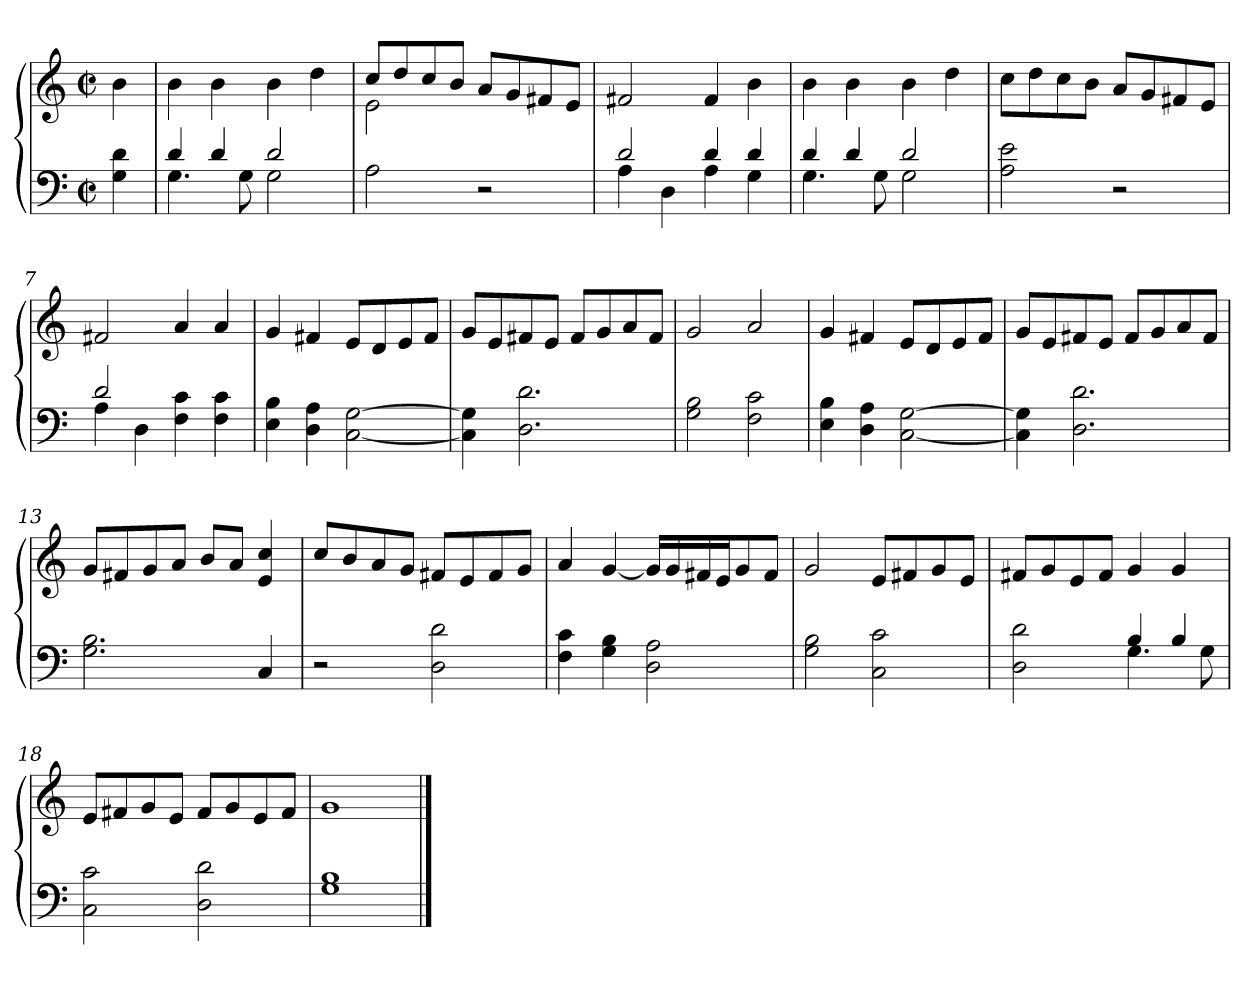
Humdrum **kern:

**kern	**kern
*part1	*part1
*staff2	*staff1
*clefF4	*clefG2
*k[]	*k[]
*M2/2	*M2/2
*met(c|)	*met(c|)
=1	=1
4G\ 4d\	4b\
=2	=2
*^	*
4d/	4.G\	4b\
4d/	.	4b\
.	8G\	.
2d/	2G\	4b\
.	.	4dd\
*v	*v	*
=3	=3
*	*^
2A\	8cc/L	2e\
.	8dd/	.
.	8cc/	.
.	8b/J	.
2r	8a/L	2ryy
.	8g/	.
.	8f#X/	.
.	8e/J	.
*	*v	*v
=4	=4
*^	*
2d/	4A\	2f#X/
.	4D\	.
4d/	4A\	4f#/
4d/	4G\	4b\
=5	=5	=5
4d/	4.G\	4b\
4d/	.	4b\
.	8G\	.
2d/	2G\	4b\
.	.	4dd\
*v	*v	*
!!LO:LB:g=z
=6	=6
2A\ 2e\	8cc\L
.	8dd\
.	8cc\
.	8b\J
2r	8a/L
.	8g/
.	8f#X/
.	8e/J
=7	=7
*^	*
2d/	4A\	2f#X/
.	4D\	.
4F\ 4c\	2ryy	4a/
4F\ 4c\	.	4a/
*v	*v	*
=8	=8
4E\ 4B\	4g/
4D\ 4A\	4f#X/
[2C\ [2G\	8e/L
.	8d/
.	8e/
.	8f#/J
=9	=9
4C]\ 4G]\	8g/L
.	8e/
2.D\ 2.d\	8f#X/
.	8e/J
.	8f#/L
.	8g/
.	8a/
.	8f#/J
!!LO:LB:g=z
=10	=10
2G\ 2B\	2g/
2F\ 2c\	2a/
=11	=11
4E\ 4B\	4g/
4D\ 4A\	4f#X/
[2C\ [2G\	8e/L
.	8d/
.	8e/
.	8f#/J
=12	=12
4C]\ 4G]\	8g/L
.	8e/
2.D\ 2.d\	8f#X/
.	8e/J
.	8f#/L
.	8g/
.	8a/
.	8f#/J
=13	=13
2.G\ 2.B\	8g/L
.	8f#X/
.	8g/
.	8a/J
.	8b/L
.	8a/J
4C/	4e/ 4cc/
!!LO:LB:g=z
=14	=14
2r	8cc/L
.	8b/
.	8a/
.	8g/J
2D\ 2d\	8f#X/L
.	8e/
.	8f#/
.	8g/J
=15	=15
4F\ 4c\	4a/
4G\ 4B\	[4g/
2D\ 2A\	16g/LL]
.	16g/
.	16f#X/
.	16e/J
.	8g/
.	8f#/J
=16	=16
2G\ 2B\	2g/
2C\ 2c\	8e/L
.	8f#X/
.	8g/
.	8e/J
!!LO:LB:g=z
=17	=17
*^	*
2D\ 2d\	2ryy	8f#X/L
.	.	8g/
.	.	8e/
.	.	8f#/J
4B/	4.G\	4g/
4B/	.	4g/
.	8G\	.
*v	*v	*
=18	=18
2C\ 2c\	8e/L
.	8f#X/
.	8g/
.	8e/J
2D\ 2d\	8f#/L
.	8g/
.	8e/
.	8f#/J
=19	=19
1G 1B	1g
==	==
*-	*-
